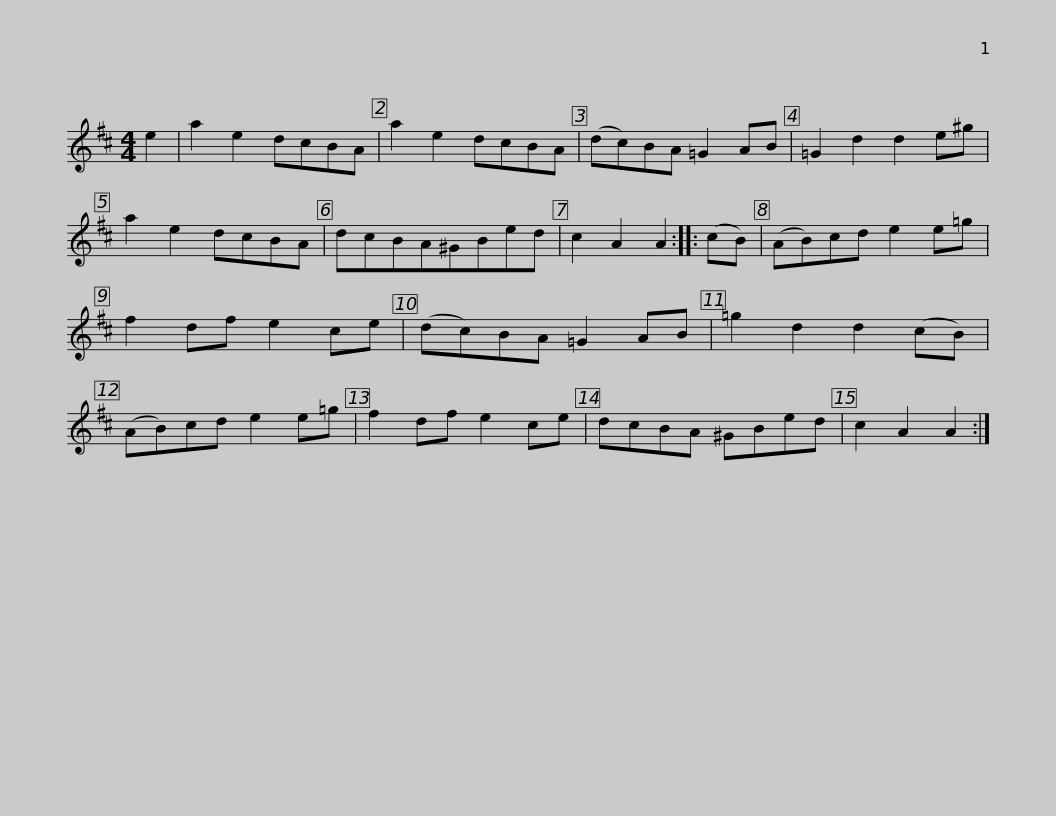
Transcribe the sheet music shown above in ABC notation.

X:1
L:1/8
M:4/4
I:linebreak $
K:D
V:1 treble
V:1
 e2 | a2 e2 dcBA | a2 e2 dcBA | (dc)BA =G2 AB | =G2 d2 d2 e^g | %5
 a2 e2 dcBA | dcBA^GBed |$ c2 A2 A2 :: (cB) | (AB)cd e2 e=g | %10
 f2 df e2 ce | (dc)BA =G2 AB | =g2 d2 d2 (cB) | (AB)cd e2 e=g |$ f2 df e2 ce | %15
 dcBA ^GBed | c2 A2 A2 :| %17
